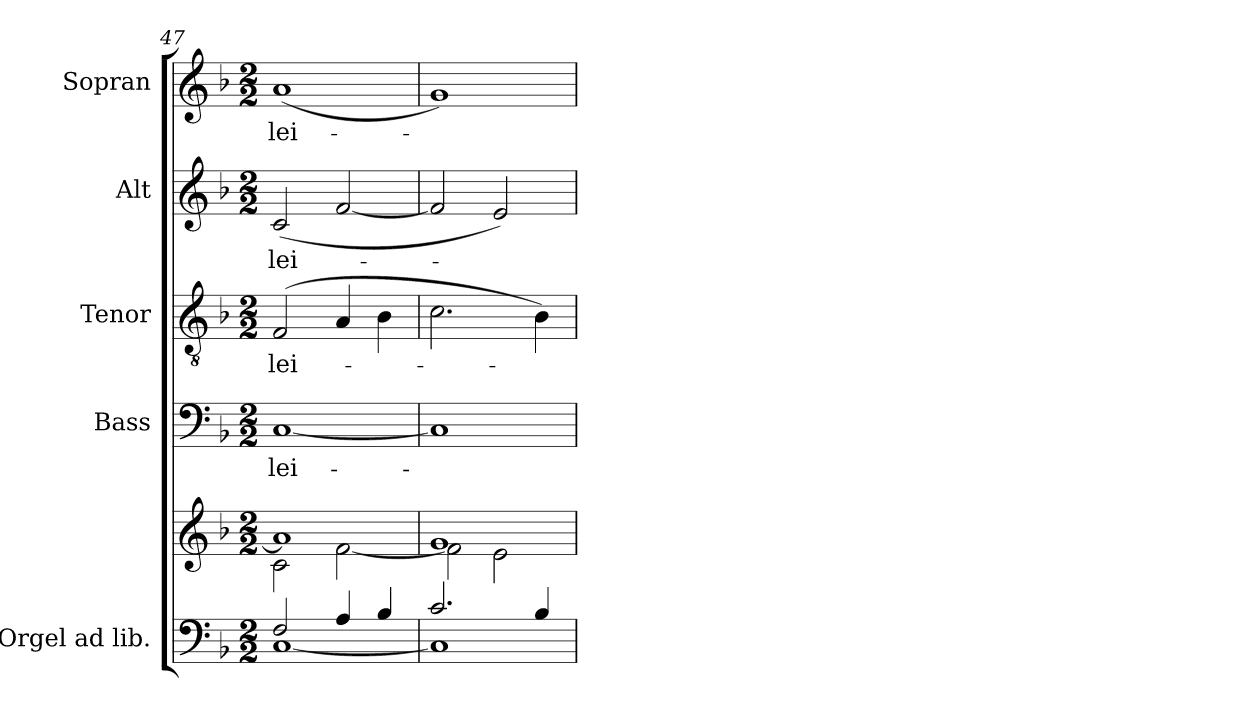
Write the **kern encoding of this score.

**kern	**kern	**kern	**text	**kern	**text	**kern	**text	**kern	**text
*part5	*part5	*part4	*part4	*part3	*part3	*part2	*part2	*part1	*part1
*staff6	*staff5	*staff4	*staff4	*staff3	*staff3	*staff2	*staff2	*staff1	*staff1
*I"Orgel ad lib.	*	*I"Bass	*	*I"Tenor	*	*I"Alt	*	*I"Sopran	*
*	*	*I'B.	*	*I'T.	*	*I'A.	*	*I'S.	*
*clefF4	*clefG2	*clefF4	*	*clefGv2	*	*clefG2	*	*clefG2	*
*k[b-]	*k[b-]	*k[b-]	*	*k[b-]	*	*k[b-]	*	*k[b-]	*
*F:	*F:	*F:	*	*F:	*	*F:	*	*F:	*
*M2/2	*M2/2	*M2/2	*	*M2/2	*	*M2/2	*	*M2/2	*
=47	=47	=47	=47	=47	=47	=47	=47	=47	=47
*^	*^	*	*	*	*	*	*	*	*
!	!	!	!	!	!LO:LY:b	!	!LO:LY:b	!	!LO:LY:b	!	!LO:LY:b
2F/	[<1C	1a]	2c\	[1C	-lei-	(2F/	-lei-	(<2c/	-lei-	(<1a	-lei-
4A/	.	.	[<2f\	.	.	4A/	.	[2f/	.	.	.
4B-/	.	.	.	.	.	4B-\	.	.	.	.	.
=48	=48	=48	=48	=48	=48	=48	=48	=48	=48	=48	=48
2.c/	1C]	1g	2f\]	1C]	.	2.c\	.	2f/]	.	1g)	.
.	.	.	2e\	.	.	.	.	2e/)	.	.	.
4B-/	.	.	.	.	.	4B-\)	.	.	.	.	.
*v	*v	*	*	*	*	*	*	*	*	*	*
*	*v	*v	*	*	*	*	*	*	*	*
=	=	=	=	=	=	=	=	=	=
*-	*-	*-	*-	*-	*-	*-	*-	*-	*-
